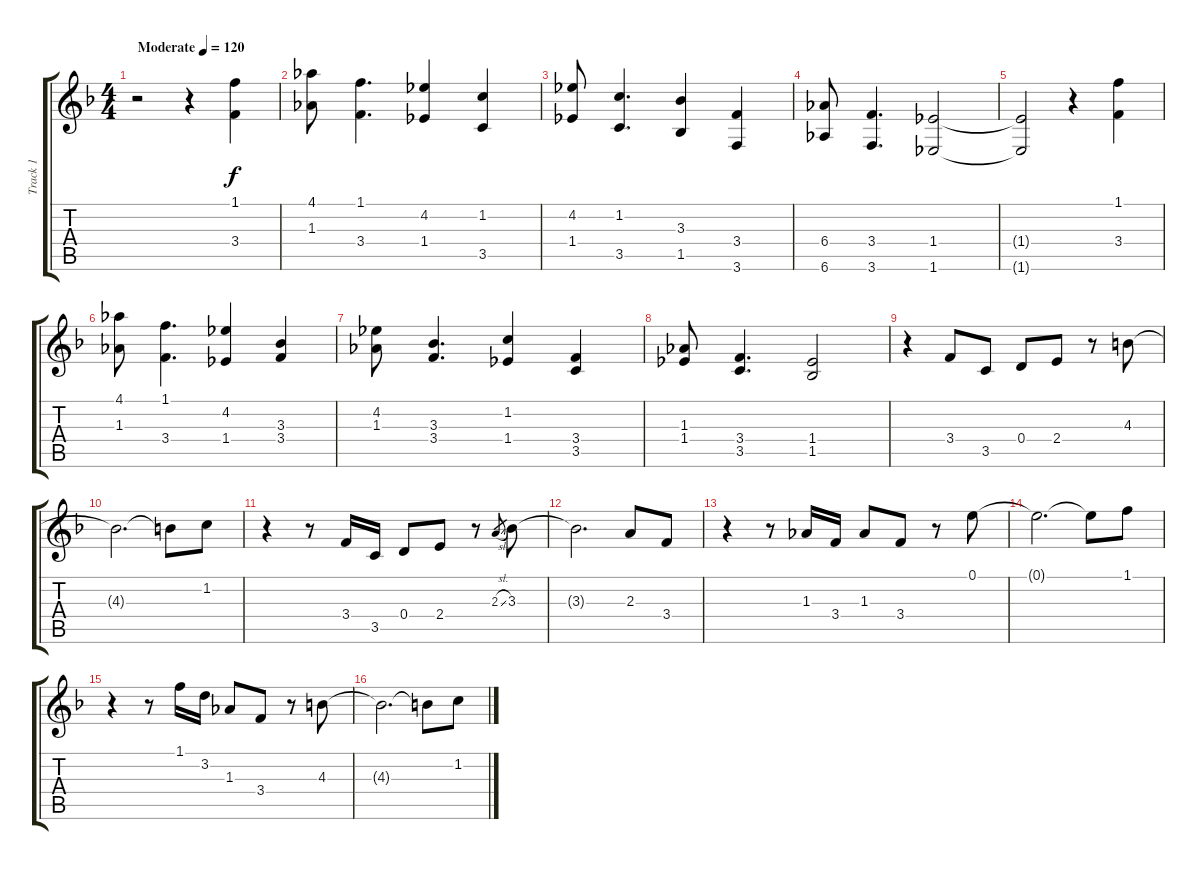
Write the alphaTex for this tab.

\track ("Track 1" "Track 1") {instrument electricguitarjazz}
\staff {score tabs}
\tuning (E4 B3 G3 D3 A2 D2) {hide}
\ts (4 4)
\tempo (120 "Moderate")
\clef g2
\ks f
r.2{dy f instrument electricguitarjazz} r.4 (1.1 3.4).4 |
(4.1 1.3).8 (1.1 3.4).4{d} (4.2 1.4).4 (1.2 3.5).4 |
(4.2 1.4).8 (1.2 3.5).4{d} (3.3 1.5).4 (3.4 3.6).4 |
(6.4 6.6).8 (3.4 3.6).4{d} (1.4 1.6).2 |
(1.4{t} 1.6{t}).2 r.4 (1.1 3.4).4 |
(4.1 1.3).8 (1.1 3.4).4{d} (4.2 1.4).4 (3.3 3.4).4 |
(4.2 1.3).8 (3.3 3.4).4{d} (1.2 1.4).4 (3.4 3.5).4 |
(1.3 1.4).8 (3.4 3.5).4{d} (1.4 1.5).2 |
r.4 3.4.8 3.5.8 0.4.8 2.4.8 r.8 4.3.8 |
4.3{t}.2{d} 4.3{t}.8 1.2.8 |
r.4 r.8 3.4.16 3.5.16 0.4.8 2.4.8 r.8 2.3{sl}.8{gr} 3.3.8 |
3.3{t}.2{d} 2.3.8 3.4.8 |
r.4 r.8 1.3.16 3.4.16 1.3.8 3.4.8 r.8 0.1.8 |
0.1{t}.2{d} 0.1{t}.8 1.1.8 |
r.4 r.8 1.1.16 3.2.16 1.3.8 3.4.8 r.8 4.3.8 |
4.3{t}.2{d} 4.3{t}.8 1.2.8
